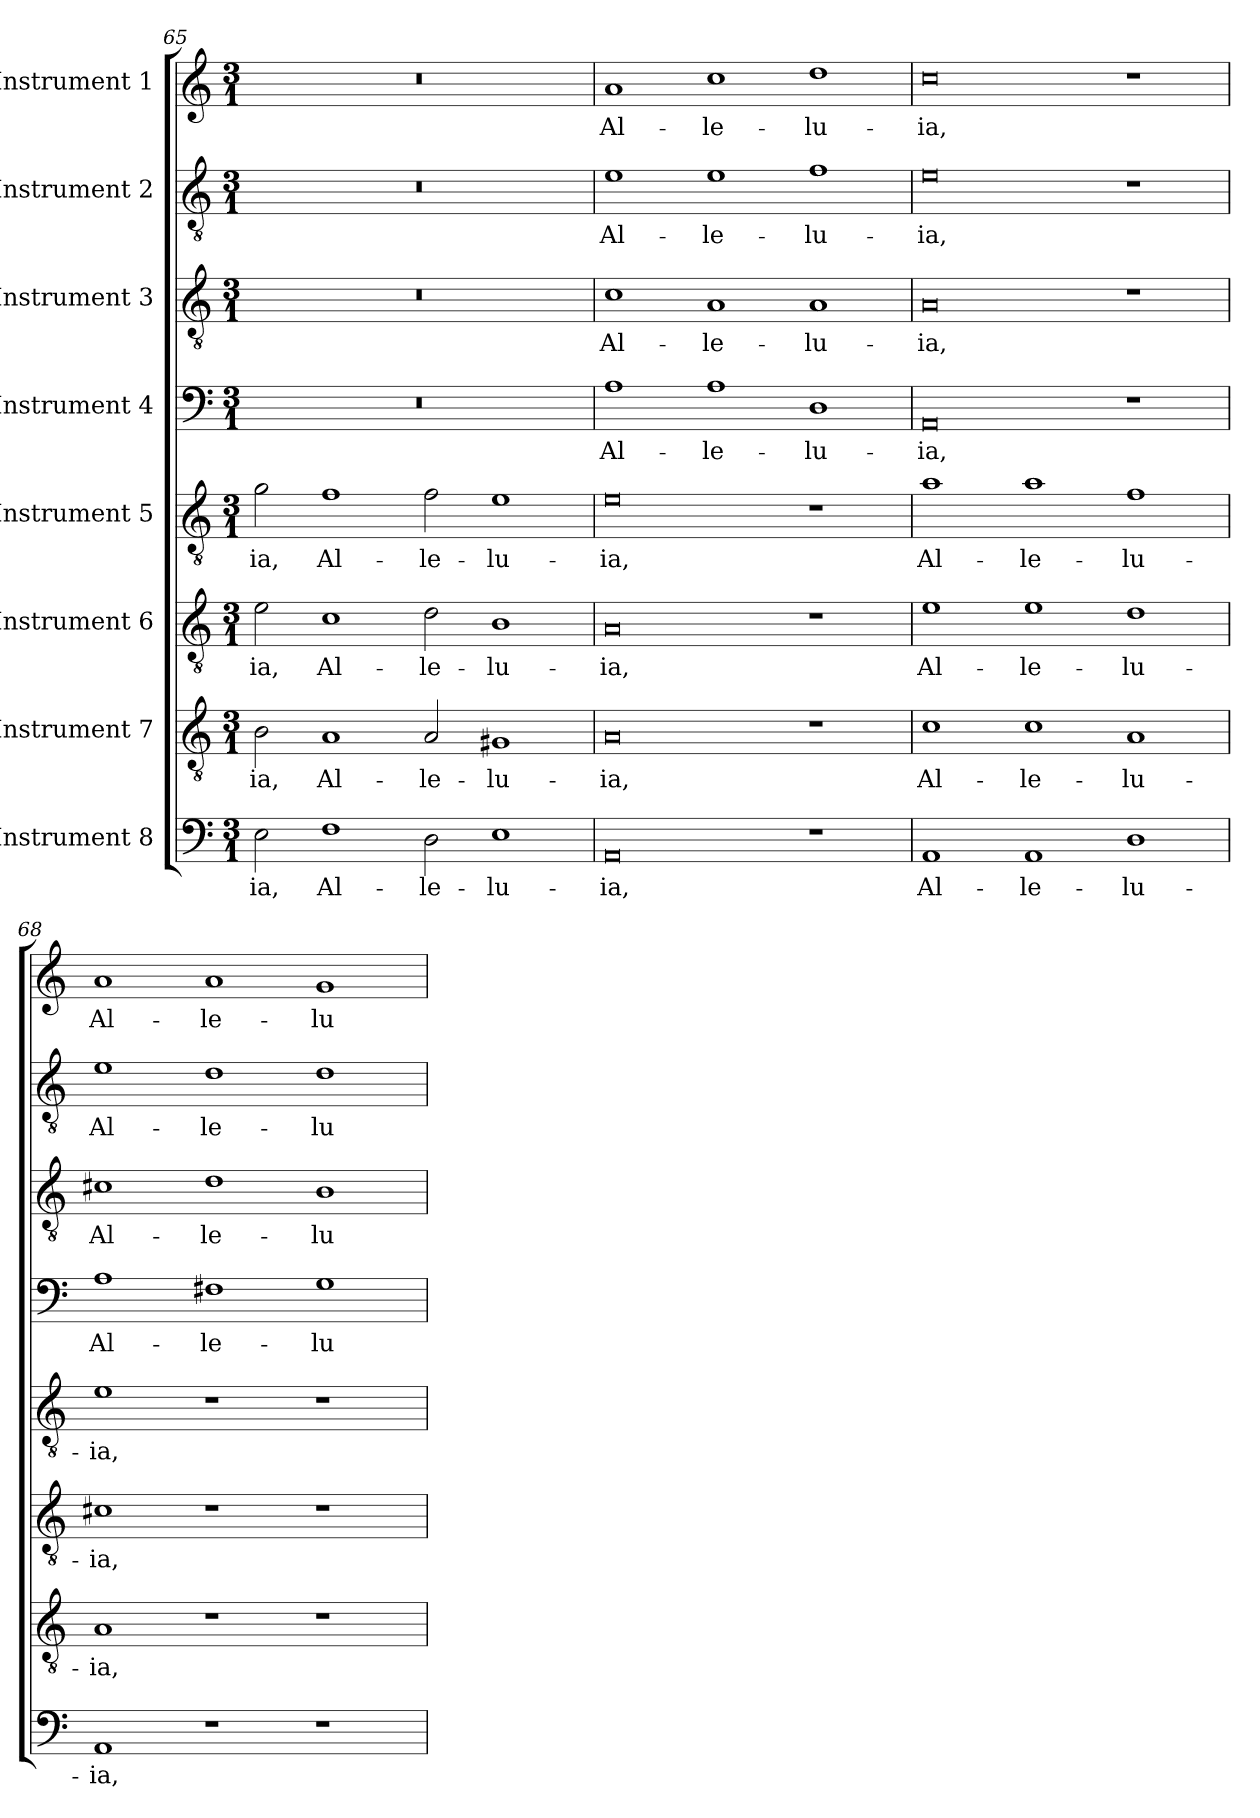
**kern	**text	**kern	**text	**kern	**text	**kern	**text	**kern	**text	**kern	**text	**kern	**text	**kern	**text
*part8	*part8	*part7	*part7	*part6	*part6	*part5	*part5	*part4	*part4	*part3	*part3	*part2	*part2	*part1	*part1
*staff8	*staff8	*staff7	*staff7	*staff6	*staff6	*staff5	*staff5	*staff4	*staff4	*staff3	*staff3	*staff2	*staff2	*staff1	*staff1
*I"Instrument 8	*	*I"Instrument 7	*	*I"Instrument 6	*	*I"Instrument 5	*	*I"Instrument 4	*	*I"Instrument 3	*	*I"Instrument 2	*	*I"Instrument 1	*
*clefF4	*	*clefGv2	*	*clefGv2	*	*clefGv2	*	*clefF4	*	*clefGv2	*	*clefGv2	*	*clefG2	*
*k[]	*	*k[]	*	*k[]	*	*k[]	*	*k[]	*	*k[]	*	*k[]	*	*k[]	*
*C:	*	*C:	*	*C:	*	*C:	*	*C:	*	*C:	*	*C:	*	*C:	*
*M3/1	*	*M3/1	*	*M3/1	*	*M3/1	*	*M3/1	*	*M3/1	*	*M3/1	*	*M3/1	*
=65	=65	=65	=65	=65	=65	=65	=65	=65	=65	=65	=65	=65	=65	=65	=65
!	!LO:LY:b:cj	!	!LO:LY:b:cj	!	!LO:LY:b:cj	!	!LO:LY:b:cj	!	!	!	!	!	!	!	!
2E\	-ia,	2B\	-ia,	2e\	-ia,	2g\	-ia,	0.r	.	0.r	.	0.r	.	0.r	.
!	!LO:LY:b:cj	!	!LO:LY:b:cj	!	!LO:LY:b:cj	!	!LO:LY:b:cj	!	!	!	!	!	!	!	!
1F	Al-	1A	Al-	1c	Al-	1f	Al-	.	.	.	.	.	.	.	.
!	!LO:LY:b:cj	!	!LO:LY:b:cj	!	!LO:LY:b:cj	!	!LO:LY:b:cj	!	!	!	!	!	!	!	!
2D\	-le-	2A/	-le-	2d\	-le-	2f\	-le-	.	.	.	.	.	.	.	.
!	!LO:LY:b:cj	!	!LO:LY:b:cj	!	!LO:LY:b:cj	!	!LO:LY:b:cj	!	!	!	!	!	!	!	!
1E	-lu-	1G#X	-lu-	1B	-lu-	1e	-lu-	.	.	.	.	.	.	.	.
=66	=66	=66	=66	=66	=66	=66	=66	=66	=66	=66	=66	=66	=66	=66	=66
!	!LO:LY:b:cj	!	!LO:LY:b:cj	!	!LO:LY:b:cj	!	!LO:LY:b:cj	!	!LO:LY:b:cj	!	!LO:LY:b:cj	!	!LO:LY:b:cj	!	!LO:LY:b:cj
0AA	-ia,	0A	-ia,	0A	-ia,	0e	-ia,	1A	Al-	1c	Al-	1e	Al-	1a	Al-
!	!	!	!	!	!	!	!	!	!LO:LY:b:cj	!	!LO:LY:b:cj	!	!LO:LY:b:cj	!	!LO:LY:b:cj
.	.	.	.	.	.	.	.	1A	-le-	1A	-le-	1e	-le-	1cc	-le-
!	!	!	!	!	!	!	!	!	!LO:LY:b:cj	!	!LO:LY:b:cj	!	!LO:LY:b:cj	!	!LO:LY:b:cj
1r	.	1r	.	1r	.	1r	.	1D	-lu-	1A	-lu-	1f	-lu-	1dd	-lu-
=67	=67	=67	=67	=67	=67	=67	=67	=67	=67	=67	=67	=67	=67	=67	=67
!	!LO:LY:b:cj	!	!LO:LY:b:cj	!	!LO:LY:b:cj	!	!LO:LY:b:cj	!	!LO:LY:b:cj	!	!LO:LY:b:cj	!	!LO:LY:b:cj	!	!LO:LY:b:cj
1AA	Al-	1c	Al-	1e	Al-	1a	Al-	0AA	-ia,	0A	-ia,	0e	-ia,	0cc	-ia,
!	!LO:LY:b:cj	!	!LO:LY:b:cj	!	!LO:LY:b:cj	!	!LO:LY:b:cj	!	!	!	!	!	!	!	!
1AA	-le-	1c	-le-	1e	-le-	1a	-le-	.	.	.	.	.	.	.	.
!	!LO:LY:b:cj	!	!LO:LY:b:cj	!	!LO:LY:b:cj	!	!LO:LY:b:cj	!	!	!	!	!	!	!	!
1D	-lu-	1A	-lu-	1d	-lu-	1f	-lu-	1r	.	1r	.	1r	.	1r	.
=68	=68	=68	=68	=68	=68	=68	=68	=68	=68	=68	=68	=68	=68	=68	=68
!	!LO:LY:b:cj	!	!LO:LY:b:cj	!	!LO:LY:b:cj	!	!LO:LY:b:cj	!	!LO:LY:b:cj	!	!LO:LY:b:cj	!	!LO:LY:b:cj	!	!LO:LY:b:cj
1AA	-ia,	1A	-ia,	1c#X	-ia,	1e	-ia,	1A	Al-	1c#X	Al-	1e	Al-	1a	Al-
!	!	!	!	!	!	!	!	!	!LO:LY:b:cj	!	!LO:LY:b:cj	!	!LO:LY:b:cj	!	!LO:LY:b:cj
1r	.	1r	.	1r	.	1r	.	1F#X	-le-	1d	-le-	1d	-le-	1a	-le-
!	!	!	!	!	!	!	!	!	!LO:LY:b:cj	!	!LO:LY:b:cj	!	!LO:LY:b:cj	!	!LO:LY:b:cj
1r	.	1r	.	1r	.	1r	.	1G	-lu-	1B	-lu-	1d	-lu-	1g	-lu-
=	=	=	=	=	=	=	=	=	=	=	=	=	=	=	=
*-	*-	*-	*-	*-	*-	*-	*-	*-	*-	*-	*-	*-	*-	*-	*-
